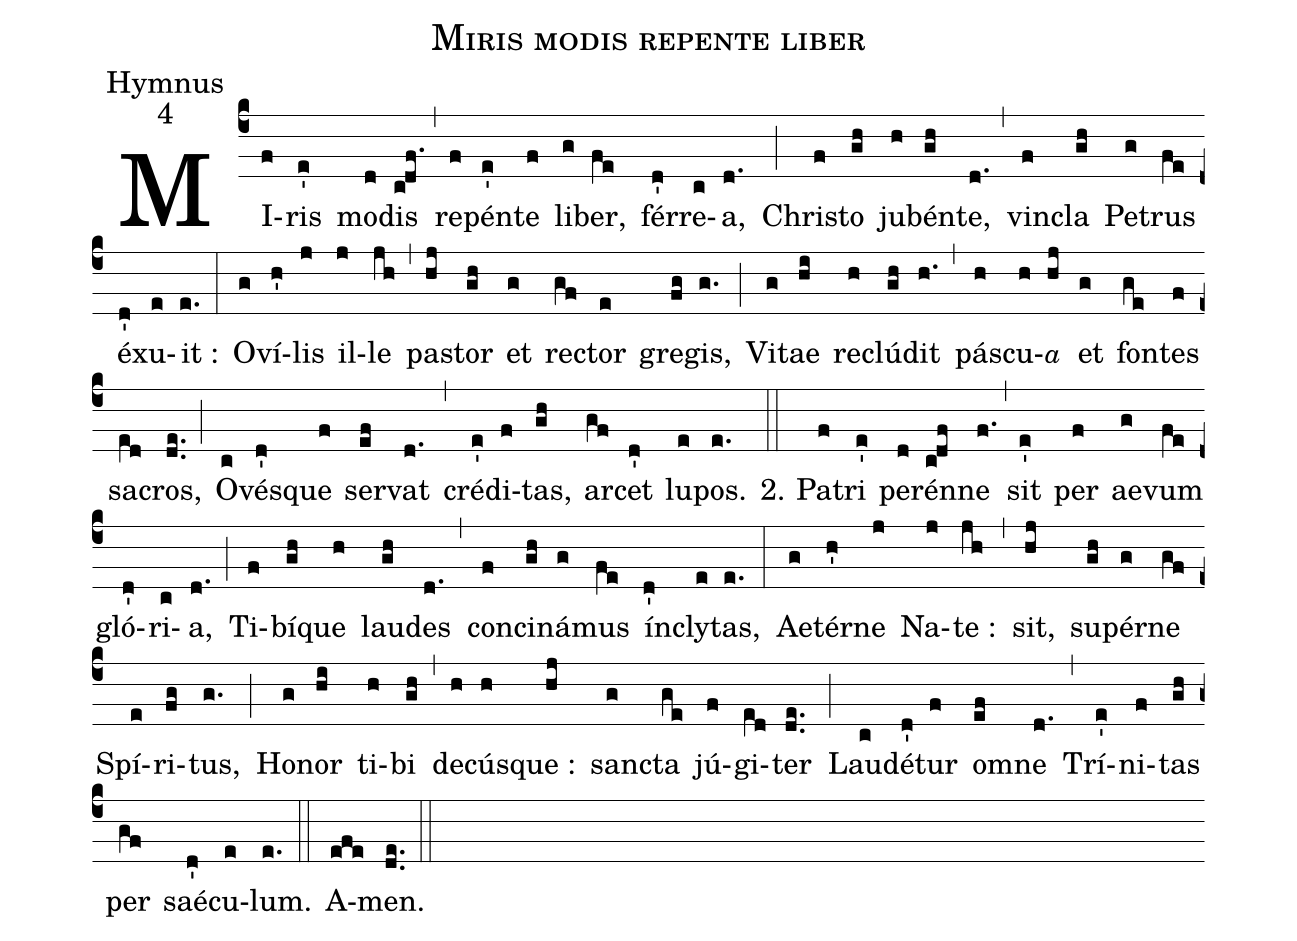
name:Miris modis repente liber;
office-part:Hymnus;
mode:4;
%%
(c4) MI(f)ris(e') mo(d)dis(cdf.) (,) re(f)pén(e')te(f) li(g)ber,(fe) fér(d')re(c)a,(d.) (;) Chri(f)sto(gh) ju(h)bén(gh)te,(d.) (,) vin(f)cla(gh) Pe(g)trus(fe) éx(d')u(e)it :(e.) (:) O(g)ví(h')lis(j) il(j)le(jh) (,) pa(hj)stor(gh) et(g) re(gf)ctor(e) gre(fg)gis,(g.) (;) Vi(g)tae(hi) re(h)clú(gh)dit(h.) (,) pá(h)scu(h)<e>a</e>(hj) et(g) fon(ge)tes(f) sa(e[ll:1]d)cros,(de..) (;) O(c)vés(d')que(f) ser(ef)vat(d.) (,) cré(e')di(f)tas,(gh) ar(gf)cet(d') lu(e)pos.(e.) (::)
2. Pa(f)tri(e') per(d)én(cdf)ne(f.) (,) sit(e') per(f) ae(g)vum(fe) gló(d')ri(c)a,(d.) (;) Ti(f)bí(gh)que(h) lau(gh)des(d.) (,) con(f)ci(gh)ná(g)mus(fe) ín(d')cly(e)tas,(e.) (:) Ae(g)tér(h')ne(j) Na(j)te :(jh) (,) sit,(hj) su(gh)pér(g)ne(gf) Spí(e)ri(fg)tus,(g.) (;) Ho(g)nor(hi) ti(h)bi(gh) (,) de(h)cús(h)que :(hj) san(g)cta(ge) jú(f)gi(e[ll:1]d)ter(de..) (;) Lau(c)dé(d')tur(f) o(ef)mne(d.) (,) Trí(e')ni(f)tas(gh) per(gf) saé(d')cu(e)lum.(e.) (::)
A(efe)men.(de..) (::)
